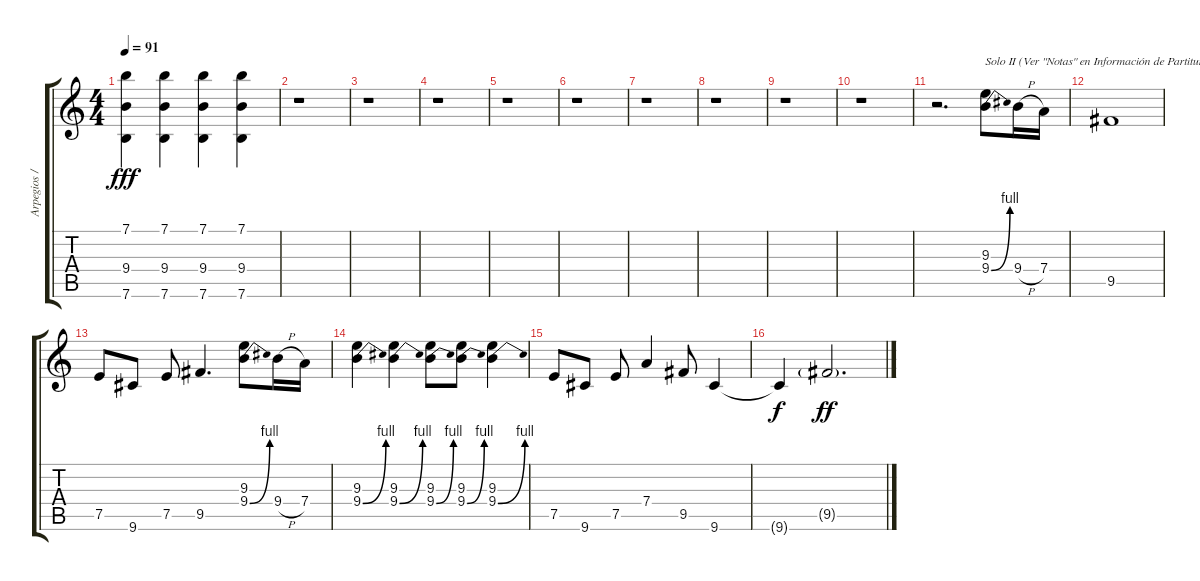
\track ("Arpegios / Piano / Solo II" "Arpegios /") {instrument electricguitarclean}
\staff {score tabs}
\tuning (E4 B3 G3 D3 A2 E2) {hide}
\ts (4 4)
\tempo 91
\clef g2
\ks c
(7.1 9.4 7.6).4{dy fff} (7.1 9.4 7.6).4 (7.1 9.4 7.6).4 (7.1 9.4 7.6).4 |
r.1 |
r.1 |
r.1 |
r.1 |
r.1 |
r.1 |
r.1 |
r.1 |
r.1 |
r.2{d} (9.3 9.4{be (bend 0 0 60 4)}).8{txt "Solo II (Ver \"Notas\" en Información de Partitura)" volume 13 instrument distortionguitar} 9.4{h}.16 7.4.16 |
9.5.1 |
7.5.8 9.6.8 7.5.8 9.5.4{d} (9.3 9.4{be (bend 0 0 60 4)}).8 9.4{h}.16 7.4.16 |
(9.3 9.4{be (bend 0 0 60 4)}).4 (9.3 9.4{be (bend 0 0 60 4)}).4 (9.3 9.4{be (bend 0 0 60 4)}).8 (9.3 9.4{be (bend 0 0 60 4)}).8 (9.3 9.4{be (bend 0 0 60 4)}).4 |
7.5.8 9.6.8 7.5.8 7.4.4 9.5.8 9.6.4 |
9.6{t}.4{dy f} 9.5{g}.2{d dy ff}
